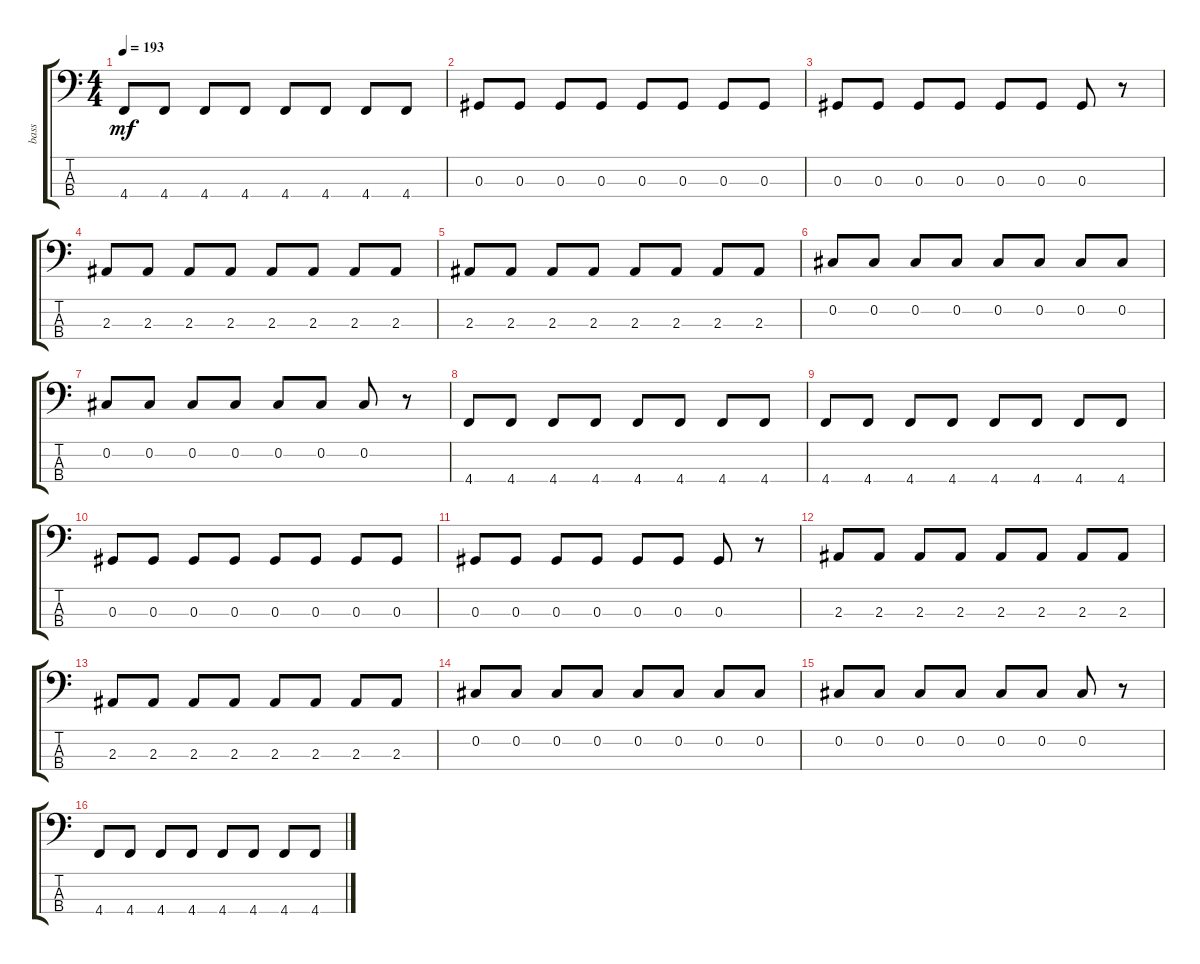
\track ("bass" "bass") {instrument electricbasspick}
\staff {score tabs}
\tuning (Gb2 Db2 Ab1 Db1) {hide}
\ts (4 4)
\tempo 193
\clef f4
\ks c
4.4.8{dy mf} 4.4.8 4.4.8 4.4.8 4.4.8 4.4.8 4.4.8 4.4.8 |
0.3.8 0.3.8 0.3.8 0.3.8 0.3.8 0.3.8 0.3.8 0.3.8 |
0.3.8 0.3.8 0.3.8 0.3.8 0.3.8 0.3.8 0.3.8 r.8 |
2.3.8 2.3.8 2.3.8 2.3.8 2.3.8 2.3.8 2.3.8 2.3.8 |
2.3.8 2.3.8 2.3.8 2.3.8 2.3.8 2.3.8 2.3.8 2.3.8 |
0.2.8 0.2.8 0.2.8 0.2.8 0.2.8 0.2.8 0.2.8 0.2.8 |
0.2.8 0.2.8 0.2.8 0.2.8 0.2.8 0.2.8 0.2.8 r.8 |
4.4.8 4.4.8 4.4.8 4.4.8 4.4.8 4.4.8 4.4.8 4.4.8 |
4.4.8 4.4.8 4.4.8 4.4.8 4.4.8 4.4.8 4.4.8 4.4.8 |
0.3.8 0.3.8 0.3.8 0.3.8 0.3.8 0.3.8 0.3.8 0.3.8 |
0.3.8 0.3.8 0.3.8 0.3.8 0.3.8 0.3.8 0.3.8 r.8 |
2.3.8 2.3.8 2.3.8 2.3.8 2.3.8 2.3.8 2.3.8 2.3.8 |
2.3.8 2.3.8 2.3.8 2.3.8 2.3.8 2.3.8 2.3.8 2.3.8 |
0.2.8 0.2.8 0.2.8 0.2.8 0.2.8 0.2.8 0.2.8 0.2.8 |
0.2.8 0.2.8 0.2.8 0.2.8 0.2.8 0.2.8 0.2.8 r.8 |
4.4.8 4.4.8 4.4.8 4.4.8 4.4.8 4.4.8 4.4.8 4.4.8
